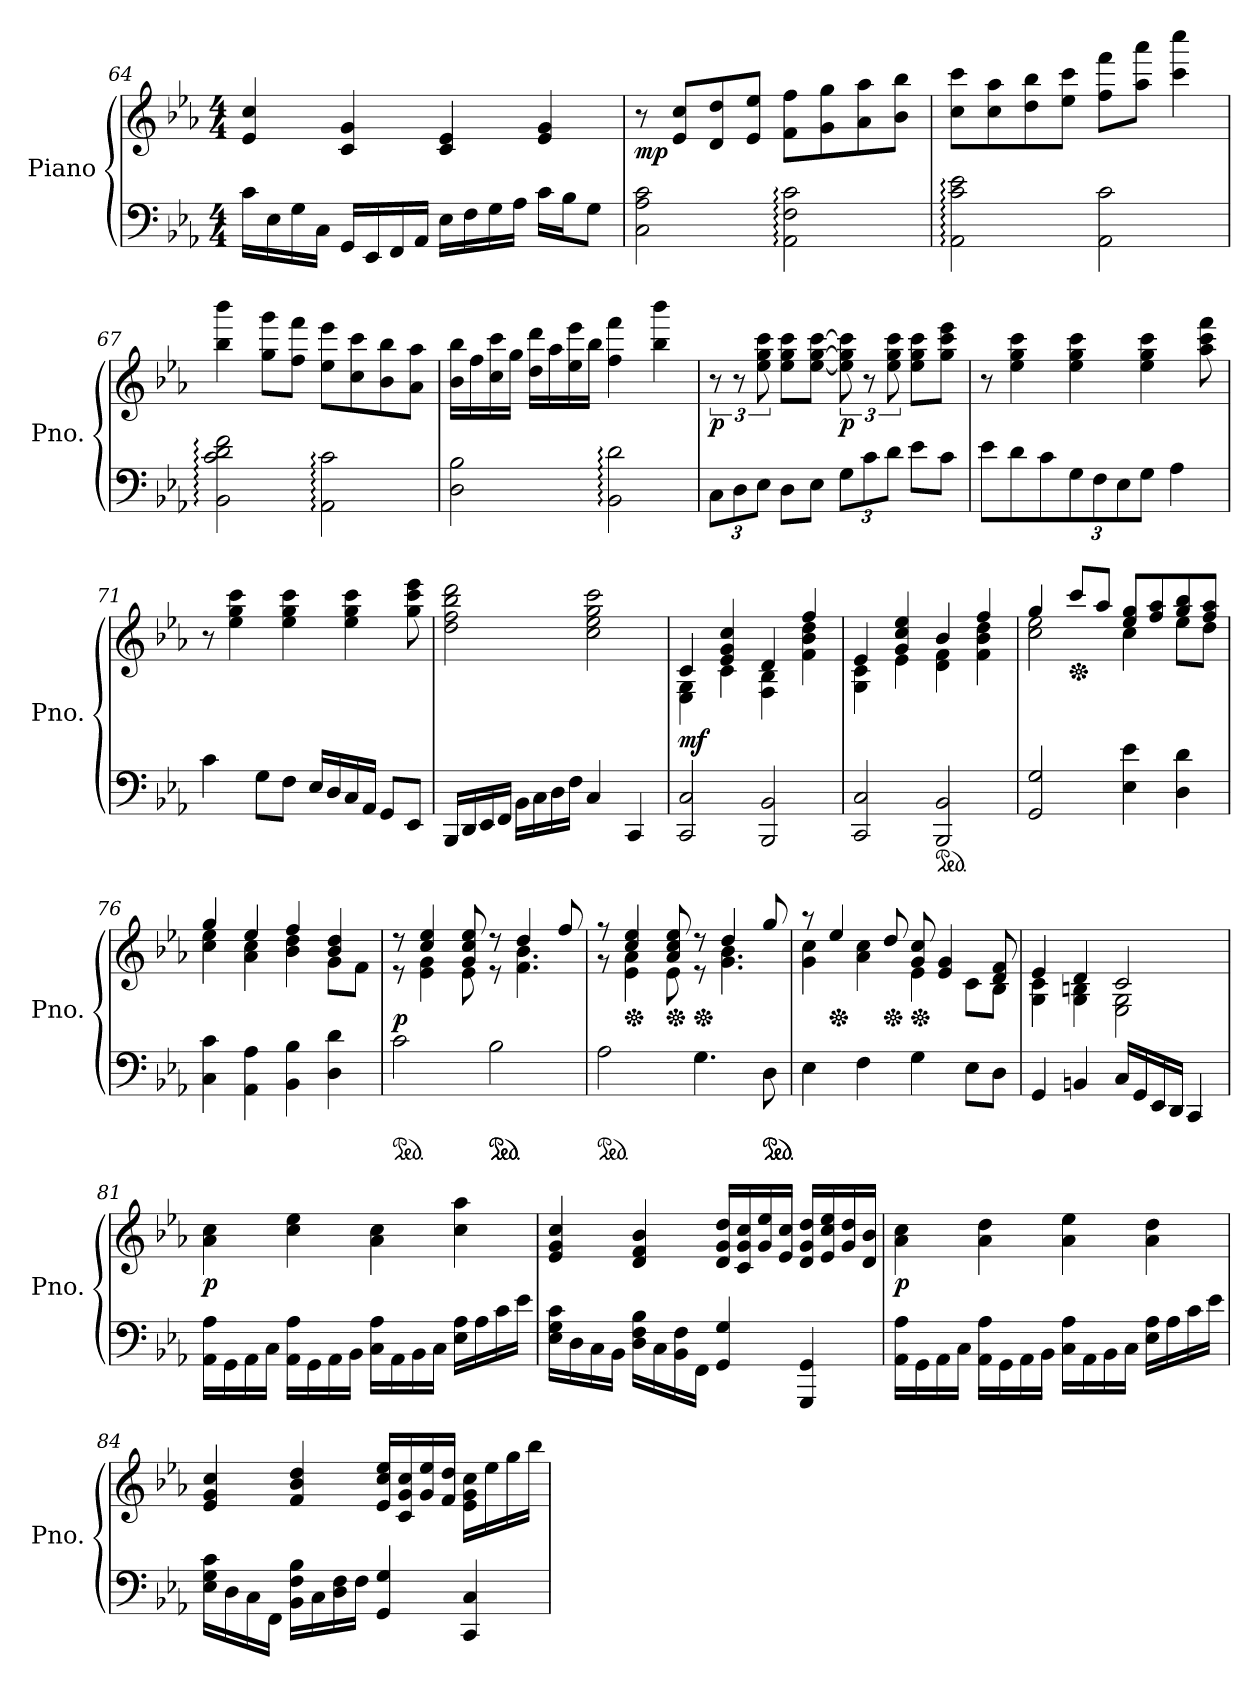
**kern	**kern	**dynam
*part1	*part1	*part1
*staff2	*staff1	*staff1/2
*I"Piano	*	*
*I'Pno.	*	*
!!LO:LB:g=z
*clefF4	*clefG2	*
*k[b-e-a-]	*k[b-e-a-]	*
*M4/4	*M4/4	*
=64	=64	=64
16c\LL	4e-/ 4cc/	.
16E-\	.	.
16G\	.	.
16C\JJ	.	.
16GG/LL	4c/ 4g/	.
16EE-/	.	.
16FF/	.	.
16AA-/JJ	.	.
16E-\LL	4c/ 4e-/	.
16F\	.	.
16G\	.	.
16A-\JJ	.	.
16c\LL	4e-/ 4g/	.
16B-\J	.	.
8G\J	.	.
=65	=65	=65
!	!	!LO:DY:b
2C\ 2A-\ 2c\	8r	mp
.	8e-/ 8cc/L	.
.	8d/ 8dd/	.
.	8e-/ 8ee-/J	.
2AA-\: 2F\: 2c\:	8f\ 8ff\L	.
.	8g\ 8gg\	.
.	8a-\ 8aa-\	.
.	8b-\ 8bb-\J	.
=66	=66	=66
2AA-\: 2c\: 2e-\:	8cc\ 8ccc\L	.
.	8cc\ 8aa-\	.
.	8dd\ 8bb-\	.
.	8ee-\ 8ccc\J	.
2AA-\ 2c\	8ff\ 8fff\L	.
.	8aa-\ 8aaa-\J	.
.	4ccc\ 4cccc\	.
!!LO:LB:g=z
=67	=67	=67
2BB-\: 2c\: 2d\: 2f\:	4bb-\ 4bbb-\	.
.	8gg\ 8ggg\L	.
.	8ff\ 8fff\J	.
2AA-\: 2c\:	8ee-\ 8eee-\L	.
.	8cc\ 8ccc\	.
.	8b-\ 8bb-\	.
.	8a-\ 8aa-\J	.
=68	=68	=68
2D\ 2B-\	16b-\ 16bb-\LL	.
.	16ff\	.
.	16cc\ 16ccc\	.
.	16gg\JJ	.
.	16dd\ 16ddd\LL	.
.	16aa-\	.
.	16ee-\ 16eee-\	.
.	16bb-\JJ	.
2BB-\: 2d\:	4ff\ 4fff\	.
.	4bb-\ 4bbb-\	.
=69	=69	=69
*Xbrackettup	*	*
!	!	!LO:DY:b
12C\L	12r	p
12D\	12r	.
12E-\J	12ee-\ 12gg\ 12ccc\	.
8D\L	8ee-\ 8gg\ 8ccc\L	.
8E-\J	[8ee-\ [8gg\ [8ccc\J	.
!	!	!LO:DY:b
12G\L	12ee-\] 12gg\] 12ccc\]	p
12c\	12r	.
12d\J	12ee-\ 12gg\ 12ccc\	.
8e-\L	8ee-\ 8gg\ 8ccc\L	.
8c\J	8gg\ 8ccc\ 8eee-\J	.
!!LO:PB:g=z
=70	=70	=70
8e-\L	8r	.
8d\	4ee-\ 4gg\ 4ccc\	.
8c\	.	.
12G\	4ee-\ 4gg\ 4ccc\	.
12F\	.	.
12E-\	.	.
8G\J	4ee-\ 4gg\ 4ccc\	.
4A-\	.	.
.	8aa-\ 8ccc\ 8fff\	.
=71	=71	=71
4c\	8r	.
.	4ee-\ 4gg\ 4ccc\	.
8G\L	.	.
8F\J	4ee-\ 4gg\ 4ccc\	.
16E-/LL	.	.
16D/	.	.
16C/	4ee-\ 4gg\ 4ccc\	.
16AA-/JJ	.	.
8GG/L	.	.
8EE-/J	8gg\ 8ccc\ 8eee-\	.
=72	=72	=72
16BBB-/LL	2dd\ 2ff\ 2bb-\ 2ddd\	.
16DD/	.	.
16EE-/	.	.
16FF/JJ	.	.
16BB-\LL	.	.
16C\	.	.
16D\	.	.
16F\JJ	.	.
4C/	2cc\ 2ee-\ 2gg\ 2ccc\	.
4CC/	.	.
=73	=73	=73
*	*^	*
!	!	!	!LO:DY:a=2
2CC/ 2C/	4c/	4E-\ 4G\	mf
.	4e-/ 4g/ 4cc/	4c\	.
2BBB-/ 2BB-/	4d/	4F\ 4B-\	.
.	4ff/	4f\ 4b-\ 4dd\	.
!!LO:LB:g=z	!!
=74	=74	=74	=74
2CC/ 2C/	4e-/	4G\ 4c\	.
.	4g/ 4cc/ 4ee-/	4e-\	.
*ped	*	*	*
2BBB-/ 2BB-/	4b-/	4d\ 4f\	.
.	4ff/	4f\ 4b-\ 4dd\	.
=75	=75	=75	=75
2GG/ 2G/	4gg/	2cc\ 2ee-\	.
*	*Xped	*	*
.	8ccc/L	.	.
.	8aa-/J	.	.
4E-\ 4e-\	8ee-/ 8gg/L	4cc\	.
.	8ff/ 8aa-/	.	.
4D\ 4d\	8gg/ 8bb-/	8ee-\L	.
.	8ff/ 8aa-/J	8dd\J	.
=76	=76	=76	=76
4C\ 4c\	4gg/	4cc\ 4ee-\	.
4AA-\ 4A-\	4ee-/	4a-\ 4cc\	.
4BB-\ 4B-\	4ff/	4b-\ 4dd\	.
4D\ 4d\	4b-/ 4dd/	8g\L	.
.	.	8f\J	.
=77	=77	=77	=77
*ped	*	*	*
!	!	!	!LO:DY:a=2
2c\	8r	8r	p
.	4cc/ 4ee-/	4e-\ 4g\	.
.	8g/ 8cc/ 8ee-/	8e-\	.
*ped	*	*	*
*ped	*	*	*
2B-\	8r	8r	.
.	4dd/	4.f\ 4.b-\	.
.	8ff/	.	.
=78	=78	=78	=78
*ped	*	*	*
2A-\	8r	8r	.
*	*Xped	*	*
.	4cc/ 4ee-/	4e-\ 4a-\	.
*	*Xped	*	*
.	8a-/ 8cc/ 8ee-/	8e-\	.
*	*Xped	*	*
4.G\	8r	8r	.
.	4dd/	4.g\ 4.b-\	.
*ped	*	*	*
*ped	*	*	*
8D\	8gg/	.	.
!!LO:LB:g=z	!!
=79	=79	=79	=79
4E-\	8r	4g\ 4cc\	.
*	*Xped	*	*
.	4ee-/	.	.
4F\	.	4a-\ 4cc\	.
*	*Xped	*	*
.	8dd/	.	.
*	*Xped	*	*
4G\	8g/ 8cc/	4e-\	.
.	4e-/ 4g/	.	.
8E-\L	.	8c\L	.
8D\J	8d/ 8f/	8B-\J	.
=80	=80	=80	=80
4GG/	4e-/	4G\ 4c\	.
4BBn/	4d/	4G\ 4Bn\	.
16C/LL	2c/	2E-\ 2G\	.
16GG/	.	.	.
16EE-/	.	.	.
16DD/JJ	.	.	.
4CC/	.	.	.
*	*v	*v	*
=81	=81	=81
!	!	!LO:DY:b
16AA-\ 16A-\LL	4a-\ 4cc\	p
16GG\	.	.
16AA-\	.	.
16C\JJ	.	.
16AA-\ 16A-\LL	4cc\ 4ee-\	.
16GG\	.	.
16AA-\	.	.
16BB-\JJ	.	.
16C\ 16A-\LL	4a-\ 4cc\	.
16AA-\	.	.
16BB-\	.	.
16C\JJ	.	.
16E-\ 16A-\LL	4cc\ 4aa-\	.
16A-\	.	.
16c\	.	.
16e-\JJ	.	.
!!LO:LB:g=z
=82	=82	=82
16E-\ 16G\ 16c\LL	4e-/ 4g/ 4cc/	.
16D\	.	.
16C\	.	.
16BB-\JJ	.	.
16D\ 16F\ 16B-\LL	4d/ 4f/ 4b-/	.
16C\	.	.
16BB-\ 16F\	.	.
16FF\JJ	.	.
4GG/ 4G/	16d/ 16g/ 16dd/LL	.
.	16c/ 16g/ 16cc/	.
.	16g/ 16ee-/	.
.	16e-/ 16cc/JJ	.
4GGG/ 4GG/	16d/ 16g/ 16dd/LL	.
.	16e-/ 16cc/ 16ee-/	.
.	16g/ 16dd/	.
.	16d/ 16b-/JJ	.
=83	=83	=83
!	!	!LO:DY:b
16AA-\ 16A-\LL	4a-\ 4cc\	p
16GG\	.	.
16AA-\	.	.
16C\JJ	.	.
16AA-\ 16A-\LL	4a-\ 4dd\	.
16GG\	.	.
16AA-\	.	.
16BB-\JJ	.	.
16C\ 16A-\LL	4a-\ 4ee-\	.
16AA-\	.	.
16BB-\	.	.
16C\JJ	.	.
16E-\ 16A-\LL	4a-\ 4dd\	.
16A-\	.	.
16c\	.	.
16e-\JJ	.	.
!!LO:LB:g=z
=84	=84	=84
16E-\ 16G\ 16c\LL	4e-/ 4g/ 4cc/	.
16D\	.	.
16C\	.	.
16FF\JJ	.	.
16BB-\ 16F\ 16B-\LL	4f/ 4b-/ 4dd/	.
16C\	.	.
16D\ 16F\	.	.
16F\JJ	.	.
4GG/ 4G/	16e-/ 16cc/ 16ee-/LL	.
.	16c/ 16g/ 16cc/	.
.	16g/ 16ee-/	.
.	16f/ 16dd/JJ	.
4CC/ 4C/	16e-\ 16g\ 16cc\LL	.
.	16ee-\	.
.	16gg\	.
.	16bb-\JJ	.
=	=	=
*-	*-	*-
